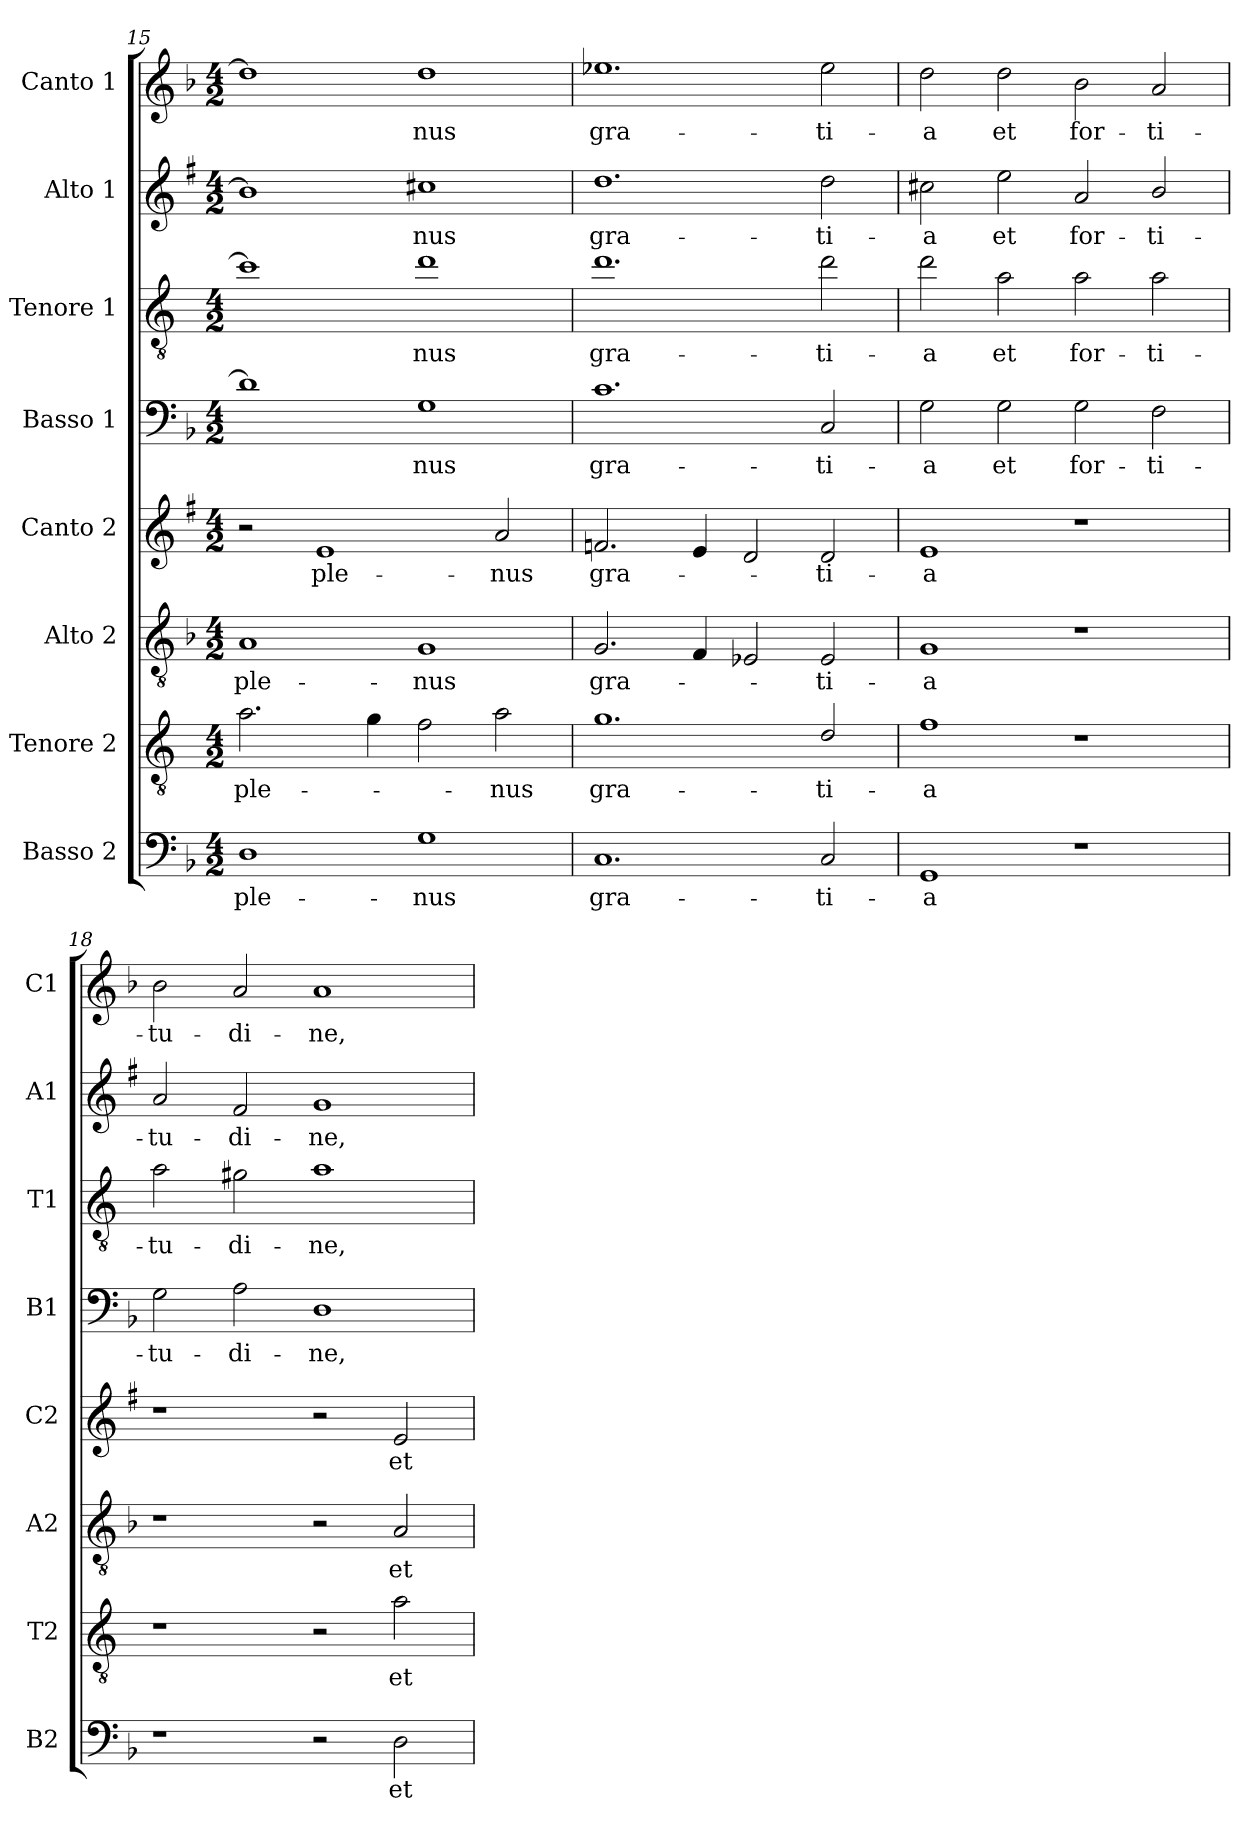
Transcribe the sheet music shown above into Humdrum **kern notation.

**kern	**text	**kern	**text	**kern	**text	**kern	**text	**kern	**text	**kern	**text	**kern	**text	**kern	**text
*part8	*part8	*part7	*part7	*part6	*part6	*part5	*part5	*part4	*part4	*part3	*part3	*part2	*part2	*part1	*part1
*staff8	*staff8	*staff7	*staff7	*staff6	*staff6	*staff5	*staff5	*staff4	*staff4	*staff3	*staff3	*staff2	*staff2	*staff1	*staff1
*I"Basso 2	*	*I"Tenore 2	*	*I"Alto 2	*	*I"Canto 2	*	*I"Basso 1	*	*I"Tenore 1	*	*I"Alto 1	*	*I"Canto 1	*
*I'B2	*	*I'T2	*	*I'A2	*	*I'C2	*	*I'B1	*	*I'T1	*	*I'A1	*	*I'C1	*
!!LO:LB:g=z
*clefF4	*	*clefGv2	*	*clefGv2	*	*clefG2	*	*clefF4	*	*clefGv2	*	*clefG2	*	*clefG2	*
*	*	*ITrd4c7	*	*	*	*ITrd1c2	*	*	*	*ITrd4c7	*	*ITrd1c2	*	*	*
*k[b-]	*	*k[b-]	*	*k[b-]	*	*k[b-]	*	*k[b-]	*	*k[b-]	*	*k[b-]	*	*k[b-]	*
*F:	*	*F:	*	*F:	*	*F:	*	*F:	*	*F:	*	*F:	*	*F:	*
*M4/2	*	*M4/2	*	*M4/2	*	*M4/2	*	*M4/2	*	*M4/2	*	*M4/2	*	*M4/2	*
=15	=15	=15	=15	=15	=15	=15	=15	=15	=15	=15	=15	=15	=15	=15	=15
!	!LO:LY:b	!	!LO:LY:b	!	!LO:LY:b	!	!	!	!	!	!	!	!	!	!
1D	ple-	2.d\	ple-	1A	ple-	2r	.	1d]	.	1f#]	.	1a]	.	1dd]	.
!	!	!	!	!	!	!	!LO:LY:b	!	!	!	!	!	!	!	!
.	.	.	.	.	.	1d	ple-	.	.	.	.	.	.	.	.
.	.	4c\	.	.	.	.	.	.	.	.	.	.	.	.	.
!	!LO:LY:b	!	!	!	!LO:LY:b	!	!	!	!LO:LY:b	!	!LO:LY:b	!	!LO:LY:b	!	!LO:LY:b
1G	-nus	2B-\	.	1G	-nus	.	.	1G	-nus	1g	-nus	1bn	-nus	1dd	-nus
!	!	!	!LO:LY:b	!	!	!	!LO:LY:b	!	!	!	!	!	!	!	!
.	.	2d\	-nus	.	.	2g/	-nus	.	.	.	.	.	.	.	.
=16	=16	=16	=16	=16	=16	=16	=16	=16	=16	=16	=16	=16	=16	=16	=16
!	!LO:LY:b	!	!LO:LY:b	!	!LO:LY:b	!	!LO:LY:b	!	!LO:LY:b	!	!LO:LY:b	!	!LO:LY:b	!	!LO:LY:b
1.C	gra-	1.c	gra-	2.G/	gra-	2.e-X/	gra-	1.c	gra-	1.g	gra-	1.cc	gra-	1.ee-X	gra-
.	.	.	.	4F/	.	4d/	.	.	.	.	.	.	.	.	.
.	.	.	.	2E-X/	.	2c/	.	.	.	.	.	.	.	.	.
!	!LO:LY:b	!	!LO:LY:b	!	!LO:LY:b	!	!LO:LY:b	!	!LO:LY:b	!	!LO:LY:b	!	!LO:LY:b	!	!LO:LY:b
2C/	-ti-	2G/	-ti-	2E-/	-ti-	2c/	-ti-	2C/	-ti-	2g\	-ti-	2cc\	-ti-	2ee-\	-ti-
=17	=17	=17	=17	=17	=17	=17	=17	=17	=17	=17	=17	=17	=17	=17	=17
!	!LO:LY:b	!	!LO:LY:b	!	!LO:LY:b	!	!LO:LY:b	!	!LO:LY:b	!	!LO:LY:b	!	!LO:LY:b	!	!LO:LY:b
1GG	-a	1B-	-a	1G	-a	1d	-a	2G\	-a	2g\	-a	2bn\	-a	2dd\	-a
!	!	!	!	!	!	!	!	!	!LO:LY:b	!	!LO:LY:b	!	!LO:LY:b	!	!LO:LY:b
.	.	.	.	.	.	.	.	2G\	et	2d\	et	2dd\	et	2dd\	et
!	!	!	!	!	!	!	!	!	!LO:LY:b	!	!LO:LY:b	!	!LO:LY:b	!	!LO:LY:b
1r	.	1r	.	1r	.	1r	.	2G\	for-	2d\	for-	2g/	for-	2b-\	for-
!	!	!	!	!	!	!	!	!	!LO:LY:b	!	!LO:LY:b	!	!LO:LY:b	!	!LO:LY:b
.	.	.	.	.	.	.	.	2F\	-ti-	2d\	-ti-	2a/	-ti-	2a/	-ti-
=18	=18	=18	=18	=18	=18	=18	=18	=18	=18	=18	=18	=18	=18	=18	=18
!	!	!	!	!	!	!	!	!	!LO:LY:b	!	!LO:LY:b	!	!LO:LY:b	!	!LO:LY:b
1r	.	1r	.	1r	.	1r	.	2G\	-tu-	2d\	-tu-	2g/	-tu-	2b-\	-tu-
!	!	!	!	!	!	!	!	!	!LO:LY:b	!	!LO:LY:b	!	!LO:LY:b	!	!LO:LY:b
.	.	.	.	.	.	.	.	2A\	-di-	2c#X\	-di-	2e/	-di-	2a/	-di-
!	!	!	!	!	!	!	!	!	!LO:LY:b	!	!LO:LY:b	!	!LO:LY:b	!	!LO:LY:b
2r	.	2r	.	2r	.	2r	.	1D	-ne,	1d	-ne,	1f	-ne,	1a	-ne,
!	!LO:LY:b	!	!LO:LY:b	!	!LO:LY:b	!	!LO:LY:b	!	!	!	!	!	!	!	!
2D\	et	2d\	et	2A/	et	2d/	et	.	.	.	.	.	.	.	.
=	=	=	=	=	=	=	=	=	=	=	=	=	=	=	=
*-	*-	*-	*-	*-	*-	*-	*-	*-	*-	*-	*-	*-	*-	*-	*-
